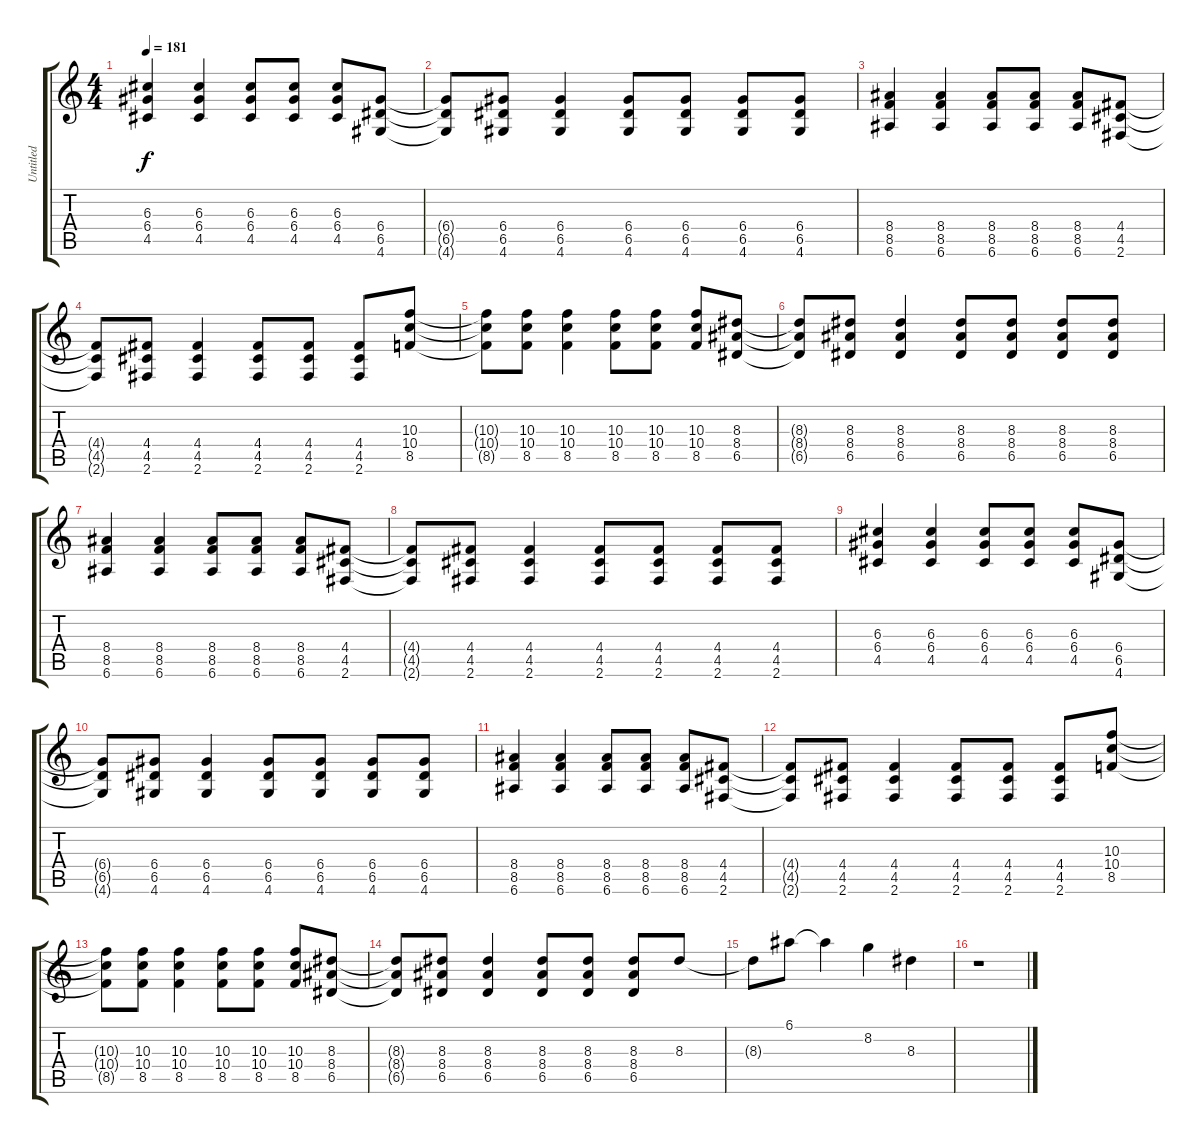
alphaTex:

\track ("Untitled" "Untitled") {instrument distortionguitar}
\staff {score tabs}
\tuning (E4 B3 G3 D3 A2 E2) {hide}
\ts (4 4)
\tempo 181
\clef g2
\ks c
(6.3 6.4 4.5).4{dy f} (6.3 6.4 4.5).4 (6.3 6.4 4.5).8 (6.3 6.4 4.5).8 (6.3 6.4 4.5).8 (6.4 6.5 4.6).8 |
(6.4{t} 6.5{t} 4.6{t}).8 (6.4 6.5 4.6).8 (6.4 6.5 4.6).4 (6.4 6.5 4.6).8 (6.4 6.5 4.6).8 (6.4 6.5 4.6).8 (6.4 6.5 4.6).8 |
(8.4 8.5 6.6).4 (8.4 8.5 6.6).4 (8.4 8.5 6.6).8 (8.4 8.5 6.6).8 (8.4 8.5 6.6).8 (4.4 4.5 2.6).8 |
(4.4{t} 4.5{t} 2.6{t}).8 (4.4 4.5 2.6).8 (4.4 4.5 2.6).4 (4.4 4.5 2.6).8 (4.4 4.5 2.6).8 (4.4 4.5 2.6).8 (10.3 10.4 8.5).8 |
(10.3{t} 10.4{t} 8.5{t}).8 (10.3 10.4 8.5).8 (10.3 10.4 8.5).4 (10.3 10.4 8.5).8 (10.3 10.4 8.5).8 (10.3 10.4 8.5).8 (8.3 8.4 6.5).8 |
(8.3{t} 8.4{t} 6.5{t}).8 (8.3 8.4 6.5).8 (8.3 8.4 6.5).4 (8.3 8.4 6.5).8 (8.3 8.4 6.5).8 (8.3 8.4 6.5).8 (8.3 8.4 6.5).8 |
(8.4 8.5 6.6).4 (8.4 8.5 6.6).4 (8.4 8.5 6.6).8 (8.4 8.5 6.6).8 (8.4 8.5 6.6).8 (4.4 4.5 2.6).8 |
(4.4{t} 4.5{t} 2.6{t}).8 (4.4 4.5 2.6).8 (4.4 4.5 2.6).4 (4.4 4.5 2.6).8 (4.4 4.5 2.6).8 (4.4 4.5 2.6).8 (4.4 4.5 2.6).8 |
(6.3 6.4 4.5).4 (6.3 6.4 4.5).4 (6.3 6.4 4.5).8 (6.3 6.4 4.5).8 (6.3 6.4 4.5).8 (6.4 6.5 4.6).8 |
(6.4{t} 6.5{t} 4.6{t}).8 (6.4 6.5 4.6).8 (6.4 6.5 4.6).4 (6.4 6.5 4.6).8 (6.4 6.5 4.6).8 (6.4 6.5 4.6).8 (6.4 6.5 4.6).8 |
(8.4 8.5 6.6).4 (8.4 8.5 6.6).4 (8.4 8.5 6.6).8 (8.4 8.5 6.6).8 (8.4 8.5 6.6).8 (4.4 4.5 2.6).8 |
(4.4{t} 4.5{t} 2.6{t}).8 (4.4 4.5 2.6).8 (4.4 4.5 2.6).4 (4.4 4.5 2.6).8 (4.4 4.5 2.6).8 (4.4 4.5 2.6).8 (10.3 10.4 8.5).8 |
(10.3{t} 10.4{t} 8.5{t}).8 (10.3 10.4 8.5).8 (10.3 10.4 8.5).4 (10.3 10.4 8.5).8 (10.3 10.4 8.5).8 (10.3 10.4 8.5).8 (8.3 8.4 6.5).8 |
(8.3{t} 8.4{t} 6.5{t}).8 (8.3 8.4 6.5).8 (8.3 8.4 6.5).4 (8.3 8.4 6.5).8 (8.3 8.4 6.5).8 (8.3 8.4 6.5).8 8.3.8 |
8.3{t}.8 6.1.8 6.1{t}.4 8.2.4 8.3.4 |
r.1
